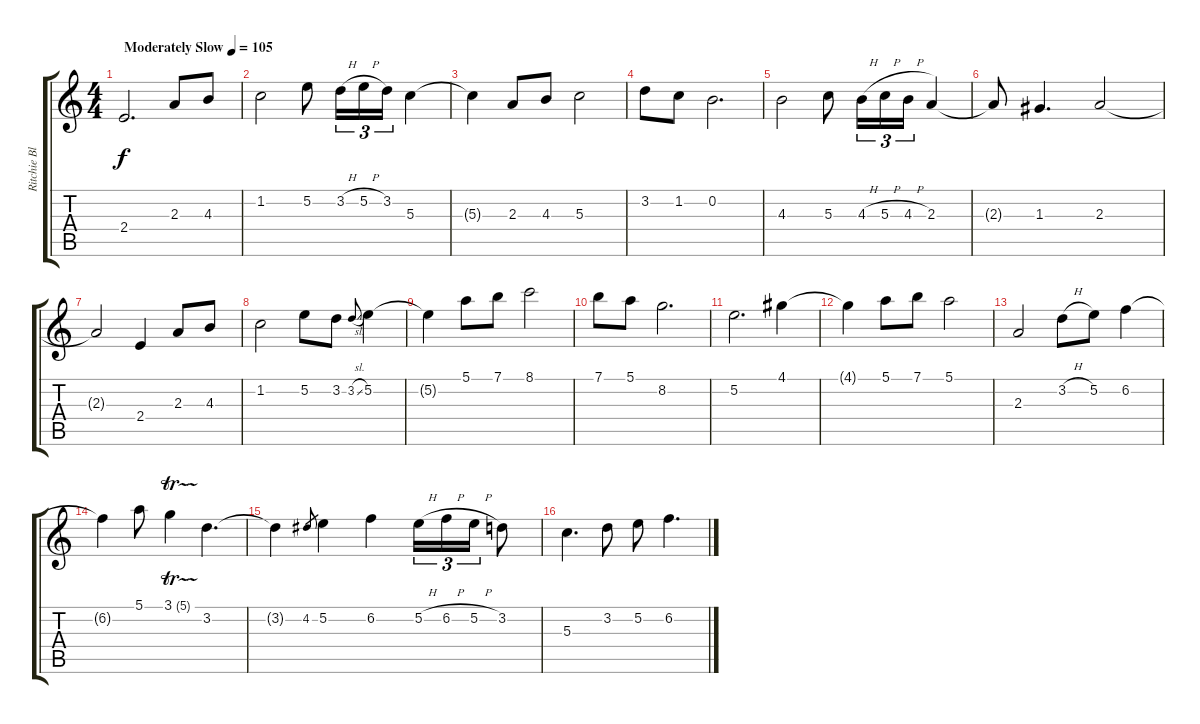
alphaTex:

\track ("Ritchie Blackmore" "Ritchie Bl") {instrument acousticguitarnylon}
\staff {score tabs}
\tuning (E4 B3 G3 D3 A2 E2) {hide}
\ts (4 4)
\tempo (105 "Moderately Slow")
\clef g2
\ks c
2.4.2{d dy f instrument acousticguitarnylon} 2.3.8 4.3.8 |
1.2.2 5.2.8 3.2{h}.16{tu (3 2)} 5.2{h}.16{tu (3 2)} 3.2.16{tu (3 2)} 5.3.4 |
5.3{t}.4 2.3.8 4.3.8 5.3.2 |
3.2.8 1.2.8 0.2.2{d} |
4.3.2 5.3.8 4.3{h}.16{tu (3 2)} 5.3{h}.16{tu (3 2)} 4.3{h}.16{tu (3 2)} 2.3.4 |
2.3{t}.8 1.3.4{d} 2.3.2 |
2.3{t}.2 2.4.4 2.3.8 4.3.8 |
1.2.2 5.2.8 3.2.8 3.2{sl}.8{gr onbeat} 5.2.4 |
5.2{t}.4 5.1.8 7.1.8 8.1.2 |
7.1.8 5.1.8 8.2.2{d} |
5.2.2{d} 4.1.4 |
4.1{t}.4 5.1.8 7.1.8 5.1.2 |
2.3.2 3.2{h}.8 5.2.8 6.2.4 |
6.2{t}.4 5.1.8 3.1{tr (5 32)}.4 3.2.4{d} |
3.2{t}.4 4.2.8{gr} 5.2.4 6.2.4 5.2{h}.16{tu (3 2)} 6.2{h}.16{tu (3 2)} 5.2{h}.16{tu (3 2)} 3.2.8 |
5.3.4{d} 3.2.8 5.2.8 6.2.4{d}
